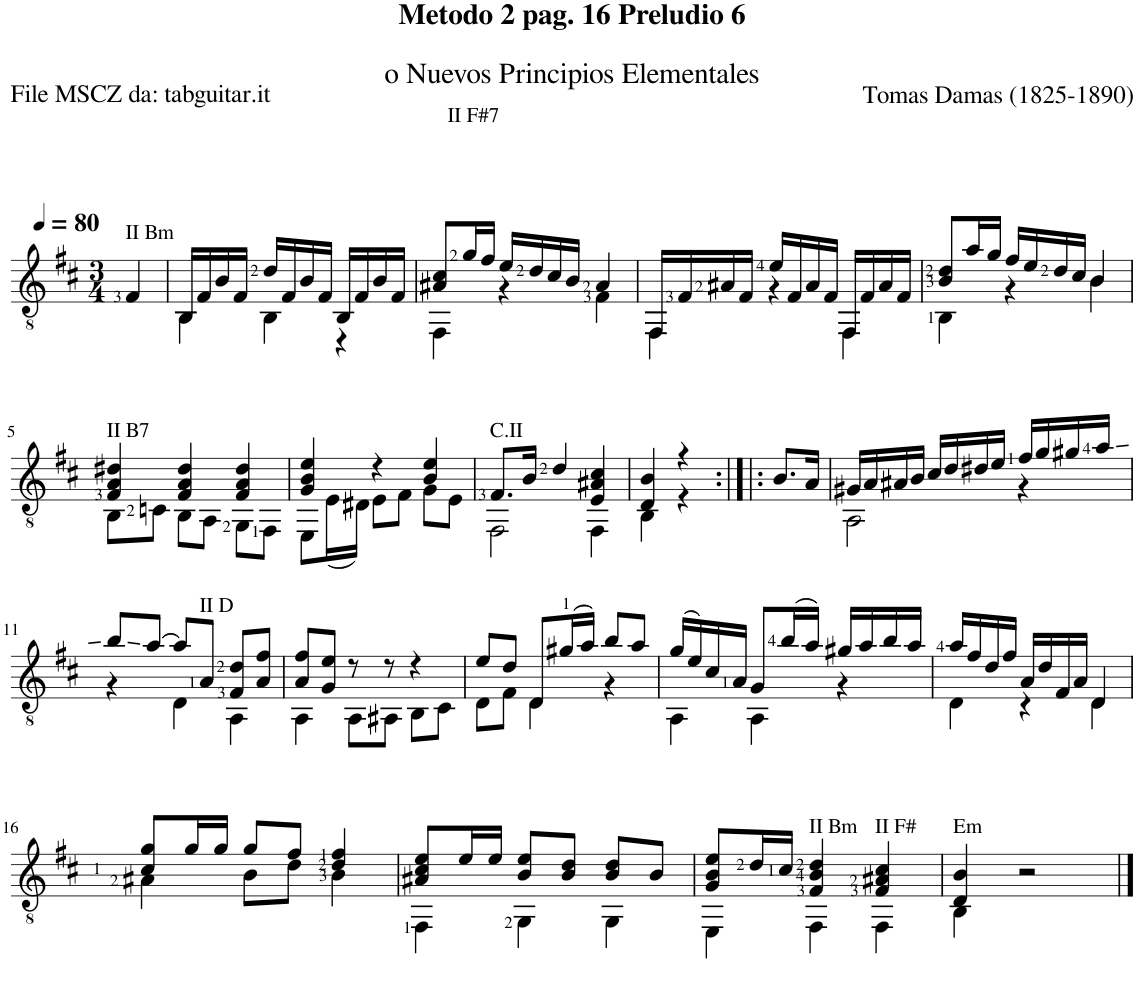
**kern
*part1
*staff1
*I"Guitar
*I'Guit.
*clefGv2
*k[f#c#]
*M3/4
*MM80
=
!LO:TX:a:t=II Bm
4F#/
=1
*^
16BB/LL	4BB\
16F#/	.
16B/	.
16F#/JJ	.
16d/LL	4BB\
16F#/	.
16B/	.
16F#/JJ	.
16BB/LL	4r
16F#/	.
16B/	.
16F#/JJ	.
=2	=2
8A#X/ 8c#/L	4FF#\
16g/L	.
16f#/JJ	.
16e/LL	4r
16d/	.
16c#/	.
16B/JJ	.
4A#/	4F#\
=3	=3
!LO:TX:a:t=II F#7	!
16FF#/LL	4FF#\
16F#/	.
16A#X/	.
16F#/JJ	.
16e/LL	4r
16F#/	.
16A#/	.
16F#/JJ	.
16FF#/LL	4FF#\
16F#/	.
16A#/	.
16F#/JJ	.
=4	=4
8B/ 8d/L	4BB\
16a/L	.
16g/JJ	.
16f#/LL	4r
16e/	.
16d/	.
16c#/JJ	.
4B/	4B\
!!LO:LB:g=z	!!
=5	=5
!LO:TX:a:t=II B7	!
4F#/ 4A/ 4d#X/	8BB\L
.	8Cn\J
4F#/ 4A/ 4d#/	8BB\L
.	8AA\J
4F#/ 4A/ 4d#/	8GG\L
.	8FF#\J
=6	=6
4G/ 4B/ 4e/	8EE\L
.	(16E\L
.	16D#X\JJ)
4r	8E\L
.	8F#\J
4B/ 4e/	8G\L
.	8E\J
=7	=7
!LO:TX:a:t=C.II	!
8.F#/L	2FF#\
16B/Jk	.
4d/	.
4E/ 4A#X/ 4c#/	4FF#\
=8	=8
4D/ 4B/	4BB\
4r	4r
*v	*v
=9:|!|:
8.B/L
16A/Jk
=10
*^
16G#X/LL	2AA\
16A/	.
16A#X/	.
16B/JJ	.
16c#/LL	.
16d/	.
16d#X/	.
16e/JJ	.
16f#/LL	4r
16g/	.
16g#X/	.
16a/JJ	.
!!LO:LB:g=z	!!
=11	=11
8b/L	4r
[8a/J	.
8a/L]	4D\
!LO:TX:a:t=II D	!
8A/J	.
8F#/ 8d/L	4AA\
8A/ 8f#/J	.
=12	=12
8A/ 8f#/L	4AA\
8G/ 8e/J	.
8r	8AA\L
8r	8AA#X\J
4r	8BB\L
.	8C#\J
=13	=13
8e/L	8D\L
8d/J	8F#\J
8D/L	4D\
(16g#X/L	.
16a/JJ)	.
8b/L	4r
8a/J	.
=14	=14
(16g/LL	4AA\
16e/)	.
16c#/	.
16A/JJ	.
8G/L	4AA\
(16b/L	.
16a/JJ)	.
16g#X/LL	4r
16a/	.
16b/	.
16a/JJ	.
=15	=15
16a/LL	4D\
16f#/	.
16d/	.
16f#/JJ	.
16A/LL	4r
16d/	.
16F#/	.
16A/JJ	.
4D/	4D\
!!LO:LB:g=z	!!
=16	=16
8c#/ 8g/L	4A#X\
16g/L	.
16g/JJ	.
8g/L	8B\L
8f#/J	8d\J
4d/ 4f#/	4B\
=17	=17
8A#X/ 8c#/ 8e/L	4FF#\
16e/L	.
16e/JJ	.
8B/ 8e/L	4GG\
8B/ 8d/J	.
8B/ 8d/L	4GG\
8B/J	.
=18	=18
8G/ 8B/ 8e/L	4EE\
16d/L	.
16c#/JJ	.
!LO:TX:a:t=II Bm	!
4F#/ 4B/ 4d/	4FF#\
!LO:TX:a:t=II F#	!
4F#/ 4A#X/ 4c#/	4FF#\
=19	=19
!LO:TX:a:t=Em	!
4D/ 4B/	4BB\
2r	2ryy
*v	*v
==
*-
